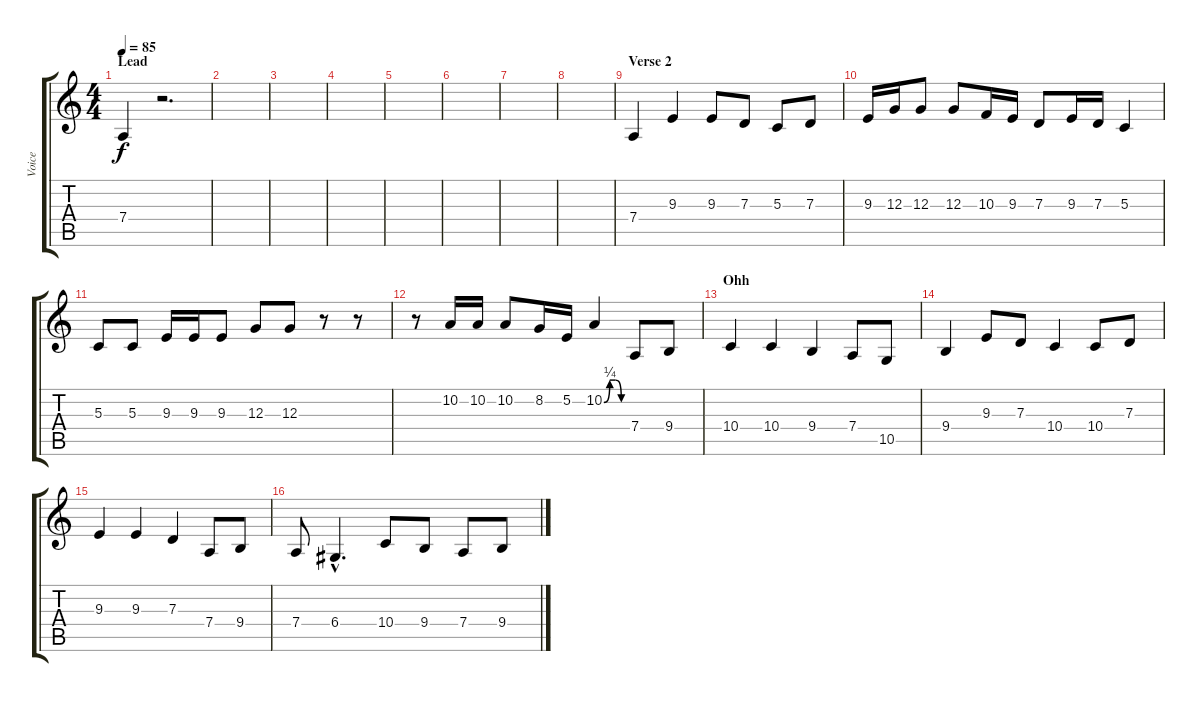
\track ("Voice" "Voice") {instrument choiraahs}
\staff {score tabs}
\tuning (E4 B3 G3 D3 A2 E2) {hide}
\ts (4 4)
\section ("" "Lead")
\tempo 85
\clef g2
\ks c
7.4.4{dy f} r.2{d} |
|
|
|
|
|
|
|
\section ("" "Verse 2")
7.4.4 9.3.4 9.3.8 7.3.8 5.3.8 7.3.8 |
9.3.16 12.3.16 12.3.8 12.3.8 10.3.16 9.3.16 7.3.8 9.3.16 7.3.16 5.3.4 |
5.3.8 5.3.8 9.3.16 9.3.16 9.3.8 12.3.8 12.3.8 r.8 r.8 |
r.8 10.2.16 10.2.16 10.2.8 8.2.16 5.2.16 10.2{be (custom 0 0 15 1 30 1 45 0 60 0)}.4 7.4.8 9.4.8 |
\section ("" "Ohh")
10.4.4 10.4.4 9.4.4 7.4.8 10.5.8 |
9.4.4 9.3.8 7.3.8 10.4.4 10.4.8 7.3.8 |
9.3.4 9.3.4 7.3.4 7.4.8 9.4.8 |
7.4.8 6.4{hac}.4{d} 10.4.8 9.4.8 7.4.8 9.4.8
